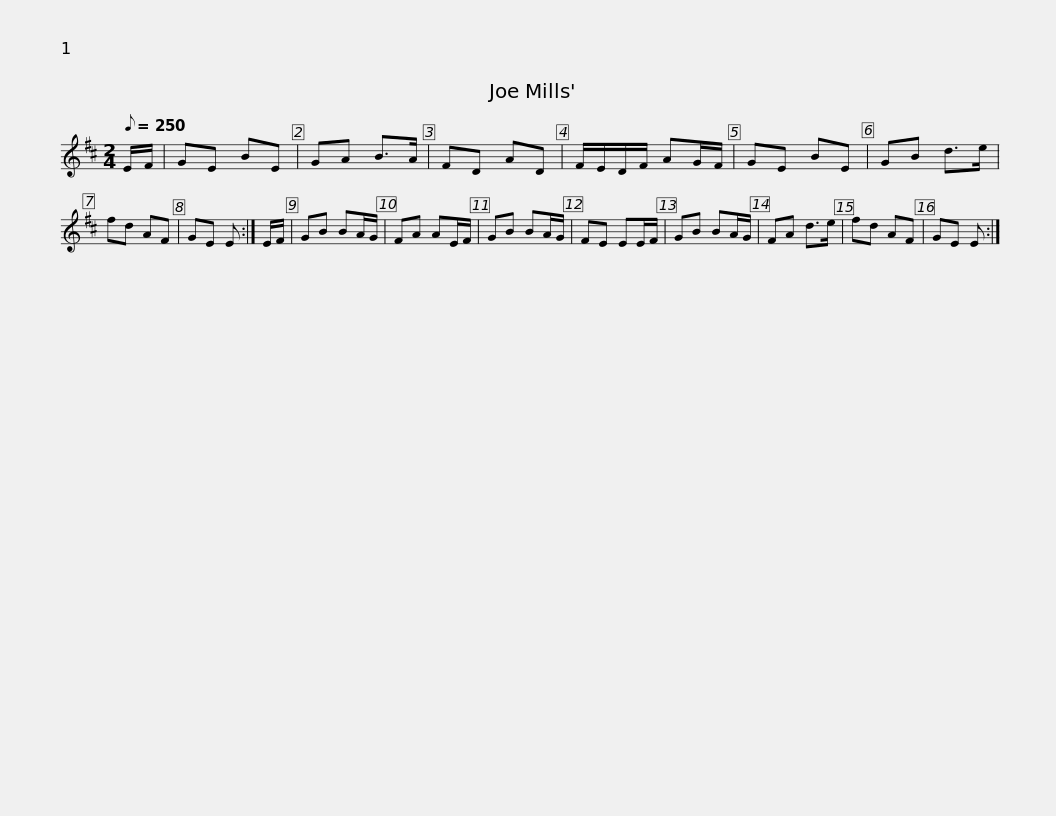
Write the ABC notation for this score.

X:1
L:1/8
Q:1/8=250
M:2/4
I:linebreak $
K:D
V:1 treble
V:1
 E/F/ | GE BE | GA B>A | FD AD | F/E/D/F/ AG/F/ | %5
 GE BE | GB d>e | fd AF | GE E :| E/F/ |$ %10
 GB BA/G/ | FA AE/F/ | GB BA/G/ | FE EE/F/ | GB BA/G/ | %15
 FA d>e | fd AF | GE E :| %18
